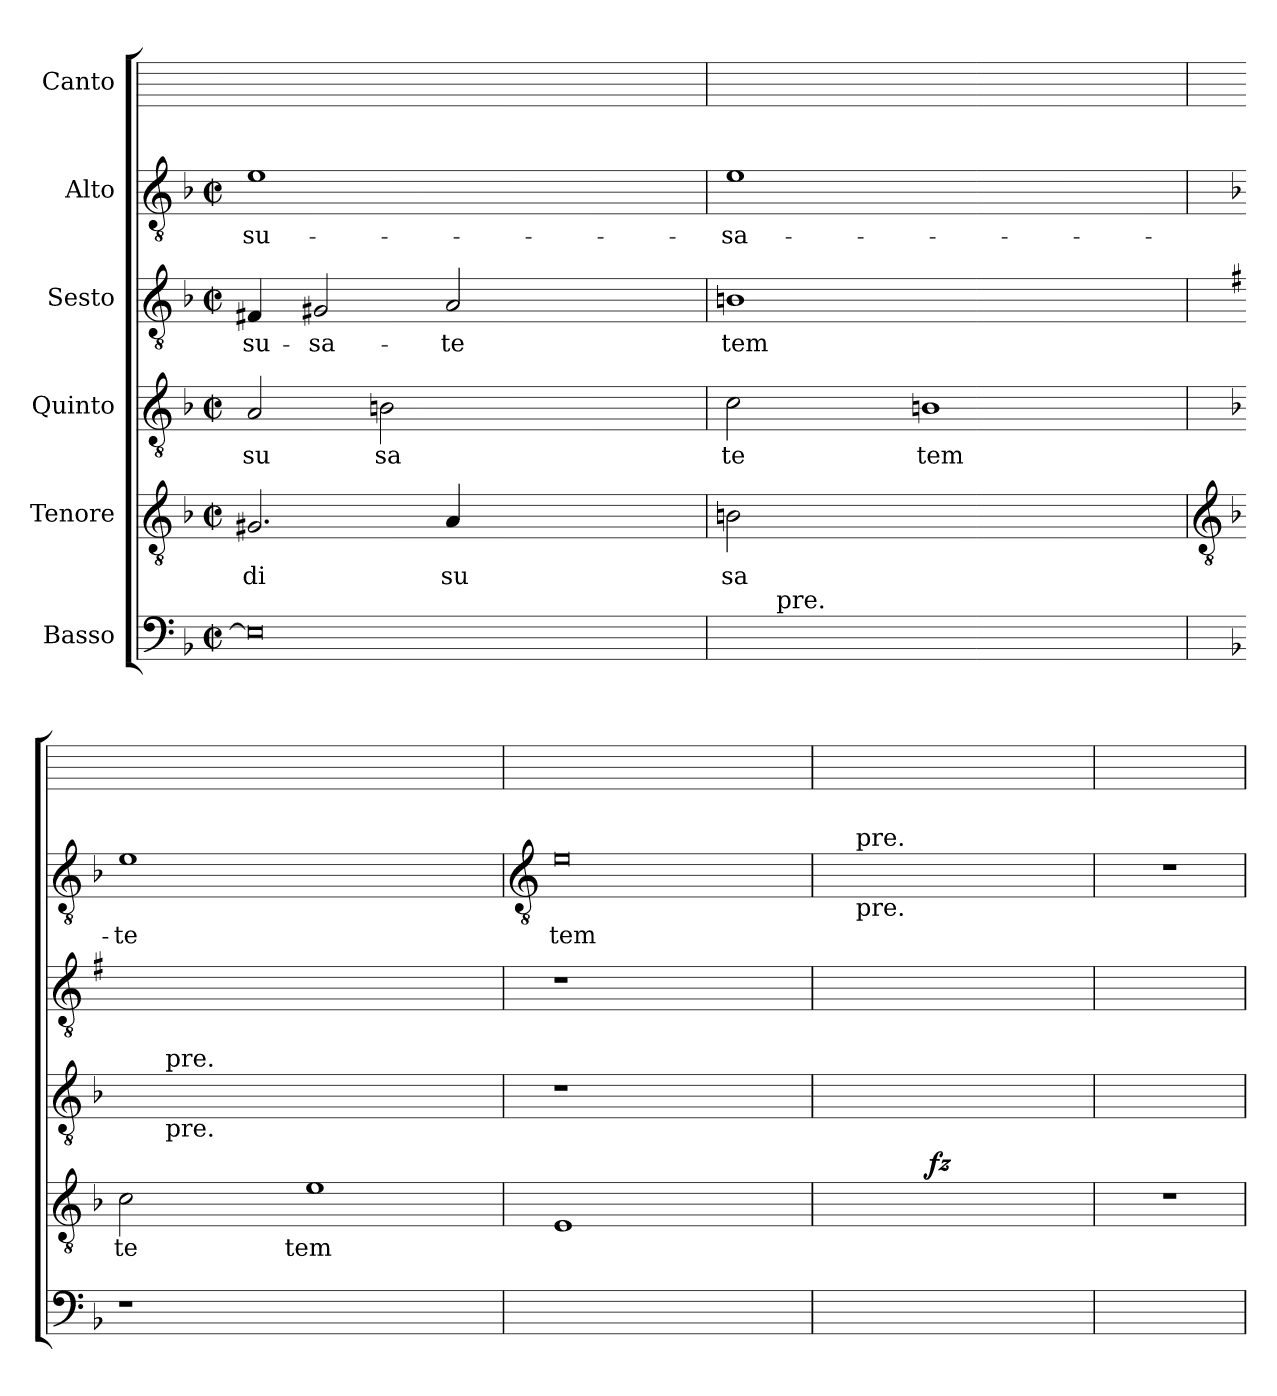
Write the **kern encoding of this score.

**kern	**kern	**text	**dynam	**kern	**text	**kern	**text	**kern	**text	**kern
*part6	*part5	*part5	*part5	*part4	*part4	*part3	*part3	*part2	*part2	*part1
*staff6	*staff5	*staff5	*staff5	*staff4	*staff4	*staff3	*staff3	*staff2	*staff2	*staff1
*I"Basso	*I"Tenore	*	*	*I"Quinto	*	*I"Sesto	*	*I"Alto	*	*I"Canto
!!LO:LB:g=z
*clefF4	*clefGv2	*	*	*clefGv2	*	*clefGv2	*	*clefGv2	*	*
*k[b-]	*k[b-]	*	*	*k[b-]	*	*k[b-]	*	*k[b-]	*	*
*F:	*F:	*	*	*F:	*	*F:	*	*F:	*	*
*M2/2	*M2/2	*	*	*M2/2	*	*M2/2	*	*M2/2	*	*
*met(c|)	*met(c|)	*	*	*met(c|)	*	*met(c|)	*	*met(c|)	*	*
=	=	=	=	=	=	=	=	=	=	=
!	!	!LO:LY:b	!	!	!LO:LY:b	!	!LO:LY:b	!	!LO:LY:b	!
0E]	2.G#X/	di	.	2A/	su	4F#X/	-su-	1e	-su-	4ryy
!	!	!	!	!	!	!	!LO:LY:b	!	!	!
.	.	.	.	.	.	2G#X/	-sa-	.	.	1..ryy
!	!	!	!	!	!LO:LY:b	!	!	!	!	!
.	.	.	.	2Bn\	sa	.	.	.	.	.
!	!	!LO:LY:b	!	!	!	!	!LO:LY:b	!	!	!
.	4A/	su	.	.	.	2A/	-te	.	.	.
.	1ryy	.	.	1ryy	.	.	.	1ryy	.	.
.	.	.	.	.	.	2.ryy	.	.	.	.
=	=	=	=	=	=	=	=	=	=	=
!	!	!LO:LY:b	!	!	!LO:LY:b	!	!LO:LY:b	!	!LO:LY:b	!
64ryy	2Bn\	sa	.	2c\	te	1Bn	tem-	1e	-sa-	4ryy
64ryy	.	.	.	.	.	.	.	.	.	.
64ryy	.	.	.	.	.	.	.	.	.	.
64ryy	.	.	.	.	.	.	.	.	.	.
!LO:TX:a:t=pre.	!	!	!	!	!	!	!	!	!	!
64ryy	.	.	.	.	.	.	.	.	.	.
8ryy	.	.	.	.	.	.	.	.	.	.
1ryy	.	.	.	.	.	.	.	.	.	.
.	.	.	.	.	.	.	.	.	.	1ryy
!	!	!	!	!	!LO:LY:b	!	!	!	!	!
.	1ryy	.	.	1Bn	tem	.	.	.	.	.
.	.	.	.	.	.	2ryy	.	2ryy	.	.
4ryy	.	.	.	.	.	.	.	.	.	.
.	.	.	.	.	.	.	.	.	.	4ryy
32.ryy	.	.	.	.	.	.	.	.	.	.
!!LO:LB:g=z
=	=	=	=	=	=	=	=	=	=	=
*	*clefGv2	*	*	*	*	*	*	*	*	*
*	*	*	*	*	*	*k[f#]	*	*	*	*
*	*	*	*	*	*	*G:	*	*	*	*
!	!	!LO:LY:b	!	!	!	!	!	!	!LO:LY:b	!
1r	2c\	te	.	64ryy	.	64ryy	.	1e	-te	4ryy
.	.	.	.	64ryy	.	64ryy	.	.	.	.
.	.	.	.	64ryy	.	64ryy	.	.	.	.
.	.	.	.	64ryy	.	64ryy	.	.	.	.
.	.	.	.	64ryy	.	64ryy	.	.	.	.
!	!	!	!	!LO:TX:a:t=pre.	!	!	!	!	!	!
!	!	!	!	!LO:TX:b:t=pre.	!	!	!	!	!	!
.	.	.	.	8ryy	.	64ryy	.	.	.	.
.	.	.	.	.	.	64ryy	.	.	.	.
.	.	.	.	.	.	64ryy	.	.	.	.
.	.	.	.	.	.	64ryy	.	.	.	.
.	.	.	.	.	.	64ryy	.	.	.	.
.	.	.	.	.	.	64ryy	.	.	.	.
.	.	.	.	.	.	64ryy	.	.	.	.
.	.	.	.	.	.	64ryy	.	.	.	.
.	.	.	.	1ryy	.	1ryy	.	.	.	.
.	.	.	.	.	.	.	.	.	.	1ryy
!	!	!LO:LY:b	!	!	!	!	!	!	!	!
.	1e	tem	.	.	.	.	.	.	.	.
2ryy	.	.	.	.	.	.	.	2ryy	.	.
.	.	.	.	4ryy	.	4ryy	.	.	.	.
.	.	.	.	.	.	.	.	.	.	4ryy
.	.	.	.	32.ryy	.	32.ryy	.	.	.	.
!!LO:LB:g=z
=	=	=	=	=	=	=	=	=	=	=
*	*	*	*	*	*	*	*	*clefGv2	*	*
!	!	!	!	!	!	!	!	!	!LO:LY:b	!
1ryy	1E	.	.	1r	.	1r	.	0e	tem-	4ryy
.	.	.	.	.	.	.	.	.	.	1..ryy
1ryy	1ryy	.	.	1ryy	.	1ryy	.	.	.	.
=	=	=	=	=	=	=	=	=	=	=
1ryy	64ryy	.	.	1ryy	.	1ryy	.	64ryy	.	4ryy
.	64ryy	.	.	.	.	.	.	64ryy	.	.
.	64ryy	.	.	.	.	.	.	64ryy	.	.
.	64ryy	.	.	.	.	.	.	64ryy	.	.
!	!	!	!	!	!	!	!	!LO:TX:a:t=pre.	!	!
!	!	!	!	!	!	!	!	!LO:TX:b:t=pre.	!	!
.	64ryy	.	.	.	.	.	.	64ryy	.	.
.	64ryy	.	.	.	.	.	.	8ryy	.	.
.	64ryy	.	.	.	.	.	.	.	.	.
.	64ryy	.	.	.	.	.	.	.	.	.
.	64ryy	.	.	.	.	.	.	.	.	.
.	64ryy	.	.	.	.	.	.	.	.	.
.	64ryy	.	.	.	.	.	.	.	.	.
.	64ryy	.	.	.	.	.	.	.	.	.
!	!	!	!LO:DY:b	!	!	!	!	!	!	!
.	64ryy	.	fz	.	.	.	.	.	.	.
.	2ryy	.	.	.	.	.	.	2ryy	.	.
.	.	.	.	.	.	.	.	.	.	2.ryy
.	4ryy	.	.	.	.	.	.	4ryy	.	.
.	32.ryy	.	.	.	.	.	.	32.ryy	.	.
=	=	=	=	=	=	=	=	=	=	=
1ryy	1r	.	.	1ryy	.	1ryy	.	1r	.	4ryy
.	.	.	.	.	.	.	.	.	.	2.ryy
=	=	=	=	=	=	=	=	=	=	=
*-	*-	*-	*-	*-	*-	*-	*-	*-	*-	*-
